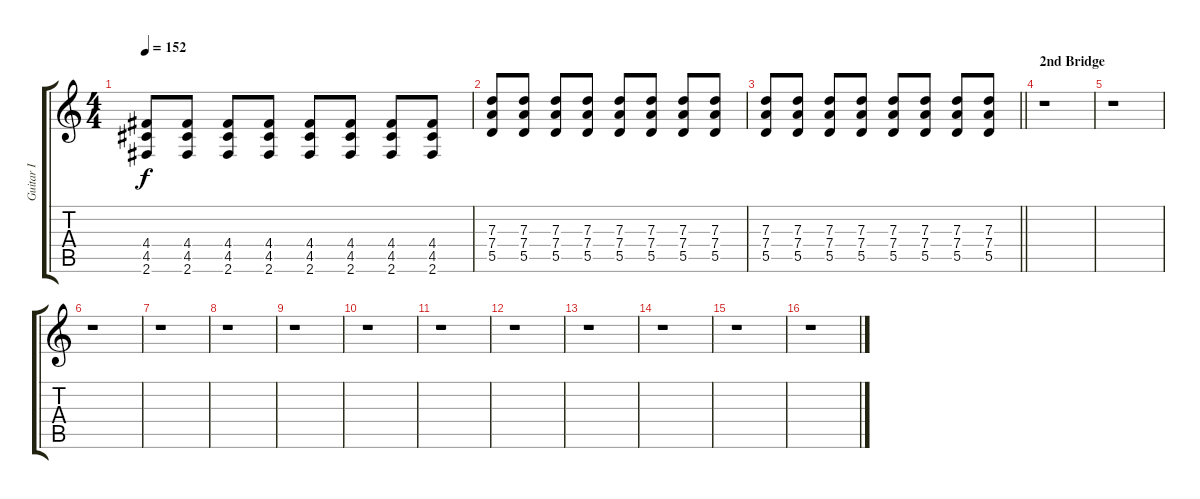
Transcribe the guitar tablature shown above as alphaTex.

\track ("Guitar I" "Guitar I") {instrument overdrivenguitar}
\staff {score tabs}
\tuning (E4 B3 G3 D3 A2 E2) {hide}
\ts (4 4)
\tempo 152
\clef g2
\ks c
(4.4 4.5 2.6).8{dy f} (4.4 4.5 2.6).8 (4.4 4.5 2.6).8 (4.4 4.5 2.6).8 (4.4 4.5 2.6).8 (4.4 4.5 2.6).8 (4.4 4.5 2.6).8 (4.4 4.5 2.6).8 |
(7.3 7.4 5.5).8 (7.3 7.4 5.5).8 (7.3 7.4 5.5).8 (7.3 7.4 5.5).8 (7.3 7.4 5.5).8 (7.3 7.4 5.5).8 (7.3 7.4 5.5).8 (7.3 7.4 5.5).8 |
\barLineRight lightlight
(7.3 7.4 5.5).8 (7.3 7.4 5.5).8 (7.3 7.4 5.5).8 (7.3 7.4 5.5).8 (7.3 7.4 5.5).8 (7.3 7.4 5.5).8 (7.3 7.4 5.5).8 (7.3 7.4 5.5).8 |
\section ("" "2nd Bridge")
r.1 |
r.1 |
r.1 |
r.1 |
r.1 |
r.1 |
r.1 |
r.1 |
r.1 |
r.1 |
r.1 |
r.1 |
r.1
